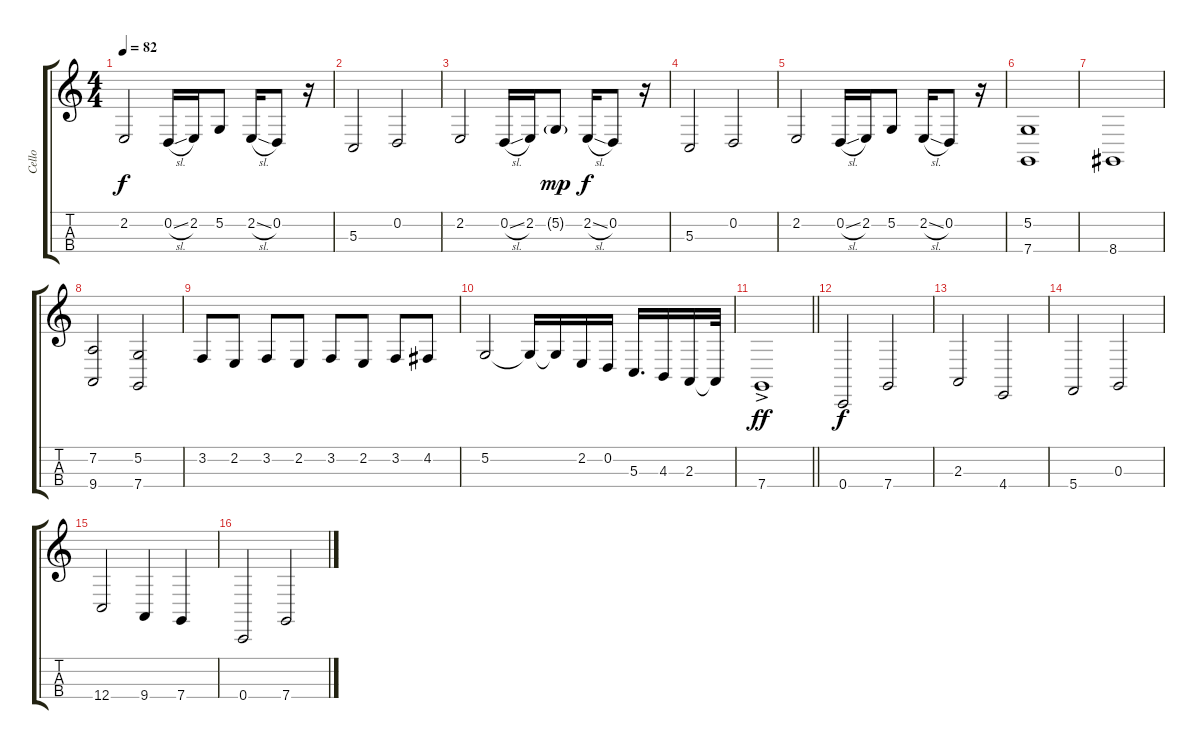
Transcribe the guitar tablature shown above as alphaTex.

\track ("Cello" "Cello") {instrument cello}
\staff {score tabs}
\tuning (A3 D3 G2 C2) {hide}
\ts (4 4)
\tempo 82
\clef g2
\ks c
2.2.2{dy f} 0.2{sl}.16 2.2.16 5.2.8 2.2{sl}.16 0.2.8 r.16 |
5.3.2 0.2.2 |
2.2.2 0.2{sl}.16 2.2.16 5.2{g}.8{dy mp} 2.2{sl}.16{dy f} 0.2.8 r.16 |
5.3.2 0.2.2 |
2.2.2 0.2{sl}.16 2.2.16 5.2.8 2.2{sl}.16 0.2.8 r.16 |
(5.2 7.4).1 |
8.4.1 |
(7.2 9.4).2 (5.2 7.4).2 |
3.2.8{volume 12} 2.2.8 3.2.8 2.2.8 3.2.8 2.2.8 3.2.8 4.2.8 |
5.2.2 5.2{t}.16 5.2{t}.16 2.2.16 0.2.16 5.3.16{d} 4.3.16 2.3.16 2.3{t}.32 |
\barLineRight lightlight
7.4{ac}.1{dy ff} |
0.4.2{dy f volume 10} 7.4.2 |
2.3.2 4.4.2 |
5.4.2 0.3.2 |
12.4.2 9.4.4 7.4.4 |
0.4.2 7.4.2
